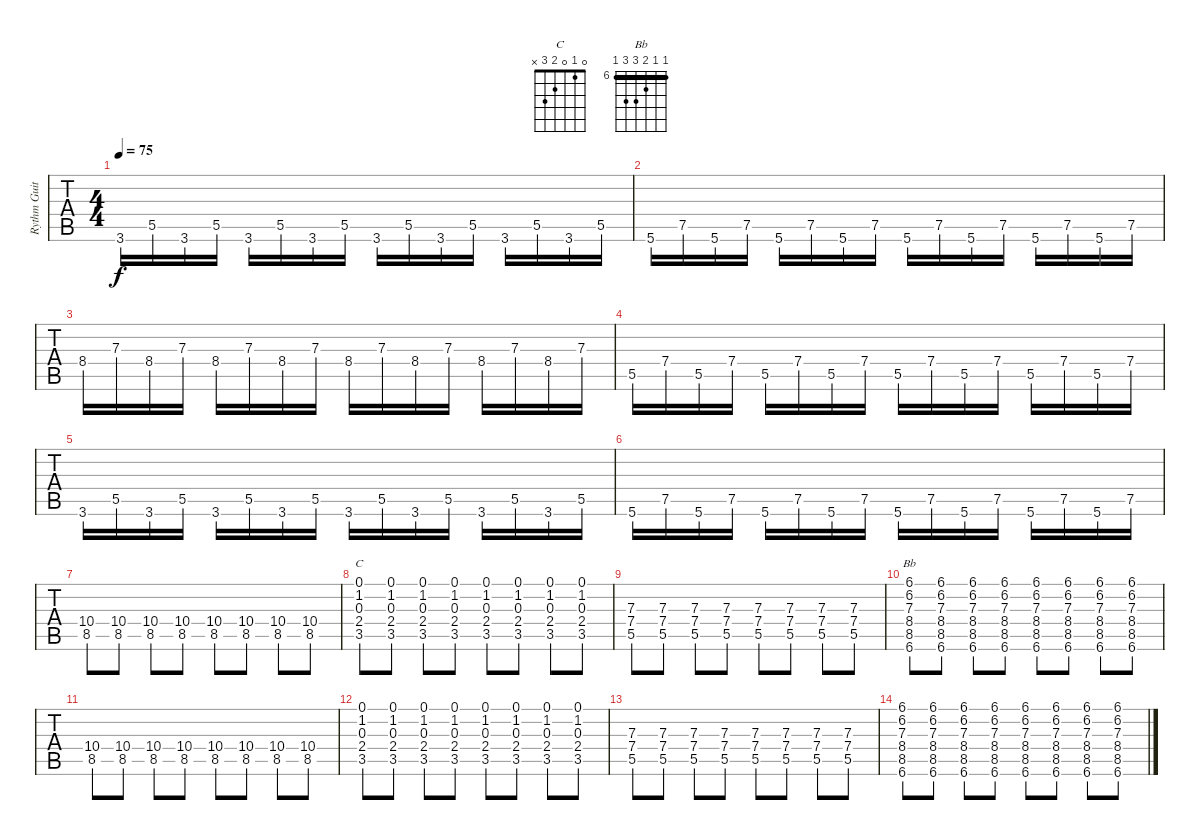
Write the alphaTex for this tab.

\track ("Rythm Guitar (Nicolas)" "Rythm Guit") {instrument overdrivenguitar}
\staff {tabs}
\tuning (E4 B3 G3 D3 A2 E2) {hide}
\chord ("C" 0 1 0 2 3 x)
\chord ("Bb" 6 6 7 8 8 6) {firstfret 6 barre 6}
\ts (4 4)
\tempo 75
\clef g2
\ks c
3.6.16{dy f} 5.5.16 3.6.16 5.5.16 3.6.16 5.5.16 3.6.16 5.5.16 3.6.16 5.5.16 3.6.16 5.5.16 3.6.16 5.5.16 3.6.16 5.5.16 |
5.6.16 7.5.16 5.6.16 7.5.16 5.6.16 7.5.16 5.6.16 7.5.16 5.6.16 7.5.16 5.6.16 7.5.16 5.6.16 7.5.16 5.6.16 7.5.16 |
8.4.16 7.3.16 8.4.16 7.3.16 8.4.16 7.3.16 8.4.16 7.3.16 8.4.16 7.3.16 8.4.16 7.3.16 8.4.16 7.3.16 8.4.16 7.3.16 |
5.5.16 7.4.16 5.5.16 7.4.16 5.5.16 7.4.16 5.5.16 7.4.16 5.5.16 7.4.16 5.5.16 7.4.16 5.5.16 7.4.16 5.5.16 7.4.16 |
3.6.16 5.5.16 3.6.16 5.5.16 3.6.16 5.5.16 3.6.16 5.5.16 3.6.16 5.5.16 3.6.16 5.5.16 3.6.16 5.5.16 3.6.16 5.5.16 |
5.6.16 7.5.16 5.6.16 7.5.16 5.6.16 7.5.16 5.6.16 7.5.16 5.6.16 7.5.16 5.6.16 7.5.16 5.6.16 7.5.16 5.6.16 7.5.16 |
(10.4 8.5).8{instrument overdrivenguitar} (10.4 8.5).8 (10.4 8.5).8 (10.4 8.5).8 (10.4 8.5).8 (10.4 8.5).8 (10.4 8.5).8 (10.4 8.5).8 |
(0.1 1.2 0.3 2.4 3.5).8{ch "C"} (0.1 1.2 0.3 2.4 3.5).8 (0.1 1.2 0.3 2.4 3.5).8 (0.1 1.2 0.3 2.4 3.5).8 (0.1 1.2 0.3 2.4 3.5).8 (0.1 1.2 0.3 2.4 3.5).8 (0.1 1.2 0.3 2.4 3.5).8 (0.1 1.2 0.3 2.4 3.5).8 |
(7.3 7.4 5.5).8 (7.3 7.4 5.5).8 (7.3 7.4 5.5).8 (7.3 7.4 5.5).8 (7.3 7.4 5.5).8 (7.3 7.4 5.5).8 (7.3 7.4 5.5).8 (7.3 7.4 5.5).8 |
(6.1 6.2 7.3 8.4 8.5 6.6).8{ch "Bb"} (6.1 6.2 7.3 8.4 8.5 6.6).8 (6.1 6.2 7.3 8.4 8.5 6.6).8 (6.1 6.2 7.3 8.4 8.5 6.6).8 (6.1 6.2 7.3 8.4 8.5 6.6).8 (6.1 6.2 7.3 8.4 8.5 6.6).8 (6.1 6.2 7.3 8.4 8.5 6.6).8 (6.1 6.2 7.3 8.4 8.5 6.6).8 |
(10.4 8.5).8 (10.4 8.5).8 (10.4 8.5).8 (10.4 8.5).8 (10.4 8.5).8 (10.4 8.5).8 (10.4 8.5).8 (10.4 8.5).8 |
(0.1 1.2 0.3 2.4 3.5).8 (0.1 1.2 0.3 2.4 3.5).8 (0.1 1.2 0.3 2.4 3.5).8 (0.1 1.2 0.3 2.4 3.5).8 (0.1 1.2 0.3 2.4 3.5).8 (0.1 1.2 0.3 2.4 3.5).8 (0.1 1.2 0.3 2.4 3.5).8 (0.1 1.2 0.3 2.4 3.5).8 |
(7.3 7.4 5.5).8 (7.3 7.4 5.5).8 (7.3 7.4 5.5).8 (7.3 7.4 5.5).8 (7.3 7.4 5.5).8 (7.3 7.4 5.5).8 (7.3 7.4 5.5).8 (7.3 7.4 5.5).8 |
(6.1 6.2 7.3 8.4 8.5 6.6).8 (6.1 6.2 7.3 8.4 8.5 6.6).8 (6.1 6.2 7.3 8.4 8.5 6.6).8 (6.1 6.2 7.3 8.4 8.5 6.6).8 (6.1 6.2 7.3 8.4 8.5 6.6).8 (6.1 6.2 7.3 8.4 8.5 6.6).8 (6.1 6.2 7.3 8.4 8.5 6.6).8 (6.1 6.2 7.3 8.4 8.5 6.6).8
